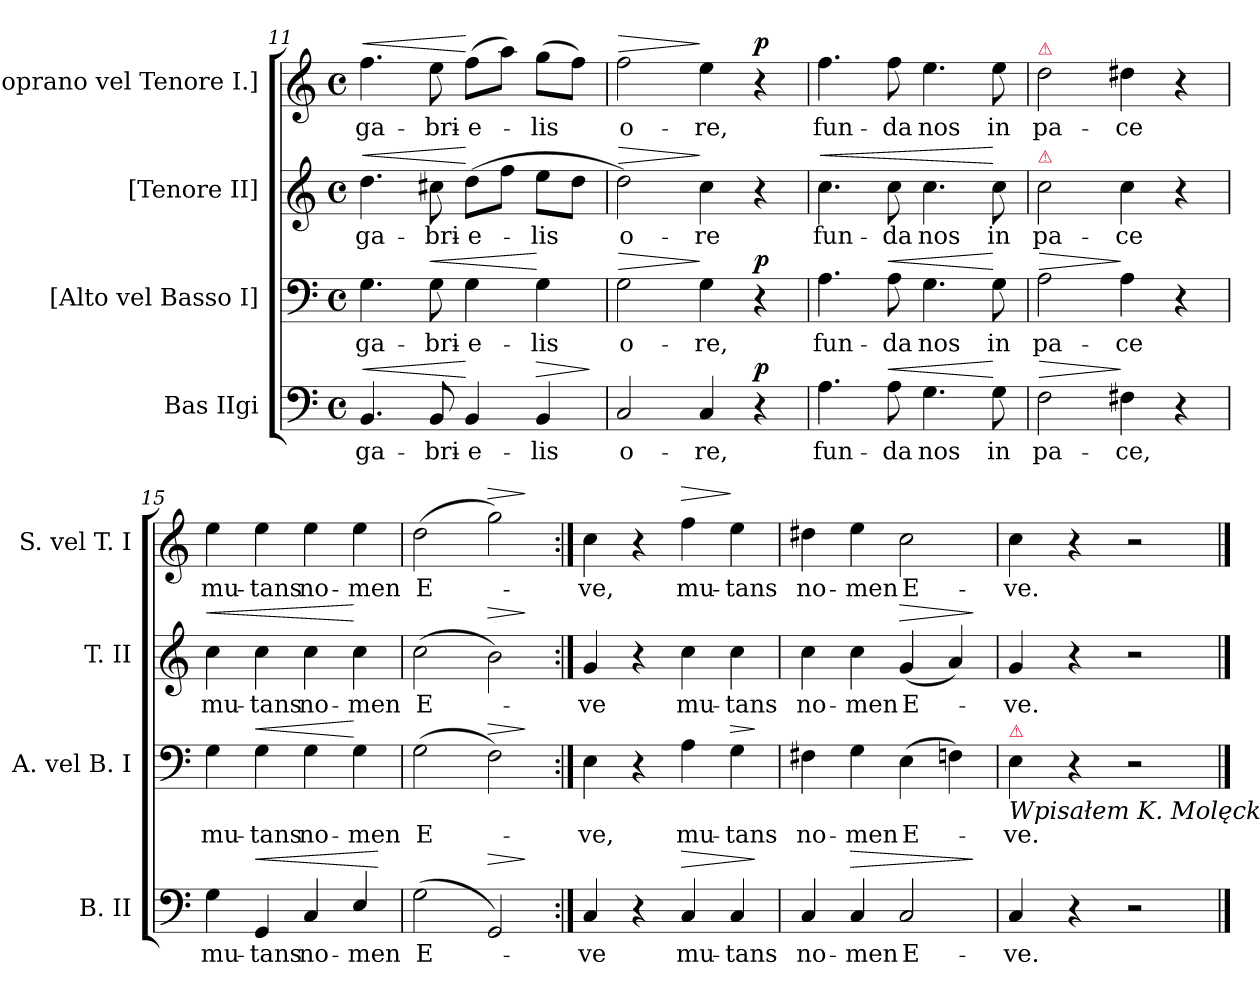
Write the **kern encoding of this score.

**kern	**text	**dynam	**kern	**text	**dynam	**kern	**text	**dynam	**kern	**text	**dynam
*part4	*part4	*part4	*part3	*part3	*part3	*part2	*part2	*part2	*part1	*part1	*part1
*staff4	*staff4	*staff4	*staff3	*staff3	*staff3	*staff2	*staff2	*staff2	*staff1	*staff1	*staff1
*I"Bas IIgi	*	*	*I"[Alto vel Basso I]	*	*	*I"[Tenore II]	*	*	*I"[Soprano vel Tenore I.]	*	*
*I'B. II	*	*	*I'A. vel B. I	*	*	*I'T. II	*	*	*I'S. vel T. I	*	*
*clefF4	*	*	*clefF4	*	*	*clefG2	*	*	*clefG2	*	*
*	*	*	*	*	*	*ITrd7c12	*	*	*	*	*
*k[]	*	*	*k[]	*	*	*k[]	*	*	*k[]	*	*
*M4/4	*	*	*M4/4	*	*	*M4/4	*	*	*M4/4	*	*
*met(c)	*	*	*met(c)	*	*	*met(c)	*	*	*met(c)	*	*
=11	=11	=11	=11	=11	=11	=11	=11	=11	=11	=11	=11
!	!	!LO:HP:a	!	!	!	!	!	!LO:HP:a	!	!	!LO:HP:a
4.BB/	ga-	<	4.G\	ga-	.	4.d\	ga-	<	4.ff\	ga-	<
!	!	!	!	!	!LO:HP:a	!	!	!	!	!	!
8BB/	-bri-	.	8G\	-bri-	<	8c#X\	-bri-	.	8ee\	-bri-	.
4BB/	-e-	[	4G\	-e-	.	(8d\L	-e-	[	(8ff\L	-e-	[
.	.	.	.	.	.	8f\J	.	.	8aa\J)	.	.
!	!	!LO:HP:a	!	!	!	!	!	!	!	!	!
4BB/	-lis	>	4G\	-lis	[	8e\L	-lis	.	(8gg\L	-lis	.
.	.	.	.	.	.	8d\J	.	.	8ff\J)	.	.
.	.	]	.	.	.	.	.	.	.	.	.
=12	=12	=12	=12	=12	=12	=12	=12	=12	=12	=12	=12
!	!	!	!	!	!LO:HP:a	!	!	!LO:HP:a	!	!	!LO:HP:a
2C/	o-	.	2G\	o-	>	2d\)	o-	>	2ff\	o-	>
4C/	-re,	.	4G\	-re,	]	4c\	-re	]	4ee\	-re,	]
!	!	!LO:DY:a	!	!	!LO:DY:a	!	!	!	!	!	!LO:DY:a
4r	.	p	4r	.	p	4r	.	.	4r	.	p
=13	=13	=13	=13	=13	=13	=13	=13	=13	=13	=13	=13
!	!	!	!	!	!	!	!	!LO:HP:a	!	!	!
4.A\	fun-	.	4.A\	fun-	.	4.c\	fun-	<	4.ff\	fun-	.
!	!	!LO:HP:a	!	!	!LO:HP:a	!	!	!	!	!	!
8A\	-da	<	8A\	-da	<	8c\	-da	.	8ff\	-da	.
4.G\	nos	.	4.G\	nos	.	4.c\	nos	.	4.ee\	nos	.
8G\	in	[	8G\	in	[	8c\	in	[	8ee\	in	.
=14	=14	=14	=14	=14	=14	=14	=14	=14	=14	=14	=14
!	!	!	!	!	!	!	!	!	!LO:TX:a:color=crimson:t=⚠	!	!
!	!	!	!	!	!	!LO:TX:a:color=crimson:t=⚠	!	!	!	!	!
!	!	!LO:HP:a	!	!	!LO:HP:a	!	!	!	!	!	!
2F\	pa-	>	2A\	pa-	>	2c\	pa-	.	2dd\	pa-	.
4F#X\	-ce,	]	4A\	-ce	]	4c\	-ce	.	4dd#X\	-ce	.
4r	.	.	4r	.	.	4r	.	.	4r	.	.
=15	=15	=15	=15	=15	=15	=15	=15	=15	=15	=15	=15
!	!	!	!	!	!	!	!	!LO:HP:a	!	!	!
4G\	mu-	.	4G\	mu-	.	4c\	mu-	<	4ee\	mu-	.
!	!	!LO:HP:a	!	!	!LO:HP:a	!	!	!	!	!	!
4GG/	-tans	<	4G\	-tans	<	4c\	-tans	.	4ee\	-tans	.
4C/	no-	.	4G\	no-	.	4c\	no-	.	4ee\	no-	.
4E/	-men	.	4G\	-men	[	4c\	-men	[	4ee\	-men	.
.	.	[	.	.	.	.	.	.	.	.	.
=16	=16	=16	=16	=16	=16	=16	=16	=16	=16	=16	=16
(2G\	E-	.	(2G\	E-	.	(2c\	E-	.	(2dd\	E-	.
!	!	!LO:HP:a	!	!	!LO:HP:a	!	!	!LO:HP:a	!	!	!LO:HP:a
2GG/)	.	>	2F\)	.	>	2B\)	.	>	2gg\)	.	>
.	.	]	.	.	]	.	.	]	.	.	]
=17:|!	=17:|!	=17:|!	=17:|!	=17:|!	=17:|!	=17:|!	=17:|!	=17:|!	=17:|!	=17:|!	=17:|!
4C/	-ve	.	4E\	-ve,	.	4G/	-ve	.	4cc\	-ve,	.
4r	.	.	4r	.	.	4r	.	.	4r	.	.
!	!	!LO:HP:a	!	!	!	!	!	!	!	!	!LO:HP:a
4C/	mu-	>	4A\	mu-	.	4c\	mu-	.	4ff\	mu-	>
!	!	!	!	!	!LO:HP:a	!	!	!	!	!	!
4C/	-tans	.	4G\	-tans	>	4c\	-tans	.	4ee\	-tans	]
.	.	]	.	.	]	.	.	.	.	.	.
=18	=18	=18	=18	=18	=18	=18	=18	=18	=18	=18	=18
4C/	no-	.	4F#X\	no-	.	4c\	no-	.	4dd#X\	no-	.
!	!	!LO:HP:a	!	!	!	!	!	!	!	!	!
4C/	-men	>	4G\	-men	.	4c\	-men	.	4ee\	-men	.
!	!	!	!	!	!	!	!	!LO:HP:a	!	!	!
2C/	E-	.	(4E\	E-	.	(4G/	E-	>	2cc\	E-	.
.	.	.	4Fn\)	.	.	4A/)	.	.	.	.	.
.	.	]	.	.	.	.	.	]	.	.	.
=19	=19	=19	=19	=19	=19	=19	=19	=19	=19	=19	=19
!	!	!	!LO:TX:b:i:t=Wpisałem K. Molęcki	!	!	!	!	!	!	!	!
!	!	!	!LO:TX:a:color=crimson:t=⚠	!	!	!	!	!	!	!	!
4C/	-ve.	.	4E\	-ve.	.	4G/	-ve.	.	4cc\	-ve.	.
4r	.	.	4r	.	.	4r	.	.	4r	.	.
2r	.	.	2r	.	.	2r	.	.	2r	.	.
==	==	==	==	==	==	==	==	==	==	==	==
*-	*-	*-	*-	*-	*-	*-	*-	*-	*-	*-	*-
